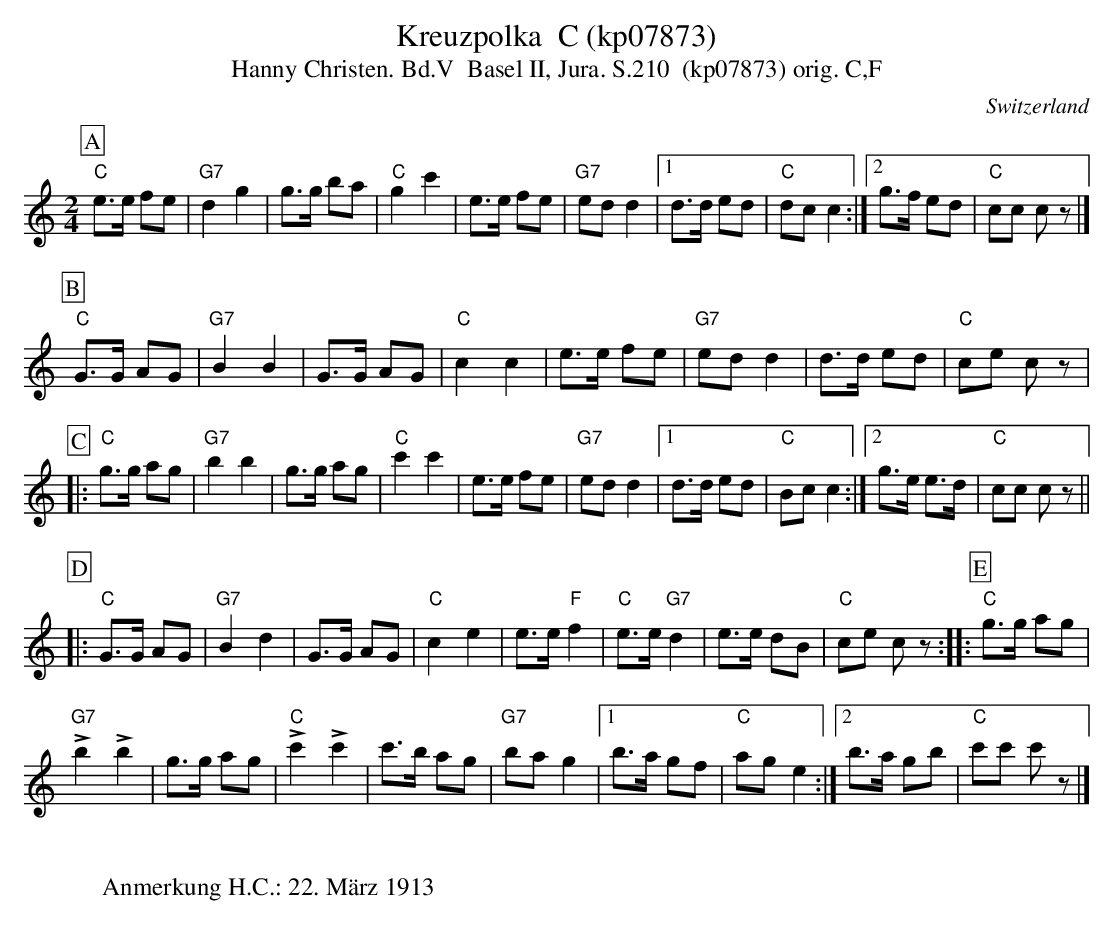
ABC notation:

X:1
T:Kreuzpolka  C (kp07873)
T:Hanny Christen. Bd.V  Basel II, Jura. S.210  (kp07873) orig. C,F
M:2/4
L:1/8
O:Switzerland
K:C major
 [P:A] "C"e>e fe | "G7"d2g2 | g>g ba | "C"g2c'2 | e>e fe | "G7"edd2 |1 d>d ed | "C"dcc2 :|2 g>f ed | "C"cc cz |]
[P:B] "C"G>G AG | "G7"B2B2 | G>G AG | "C"c2c2 | e>e fe | "G7"edd2 | d>d ed | "C"ce cz |
[P:C] |: "C"g>g ag | "G7"b2b2 | g>g ag | "C"c'2c'2 | e>e fe | "G7"edd2 |1 d>d ed | "C"Bc c2 :|2 g>e e>d | "C"cc cz ||
[P:D] |: "C"G>G AG | "G7"B2d2 | G>G AG | "C"c2e2 | e>e"F"f2 | "C"e>e"G7"d2 | e>e dB | "C"ce cz :: [P:E]  "C"g>g ag |
!>!"G7"b2!>!b2 | g>g ag | !>!"C"c'2!>!c'2 | c'>b ag | "G7"bag2 |1 b>a gf | "C"age2 :|2 b>a gb | "C"c'c' c'z |]
W:
W:Anmerkung H.C.: 22. März 1913
